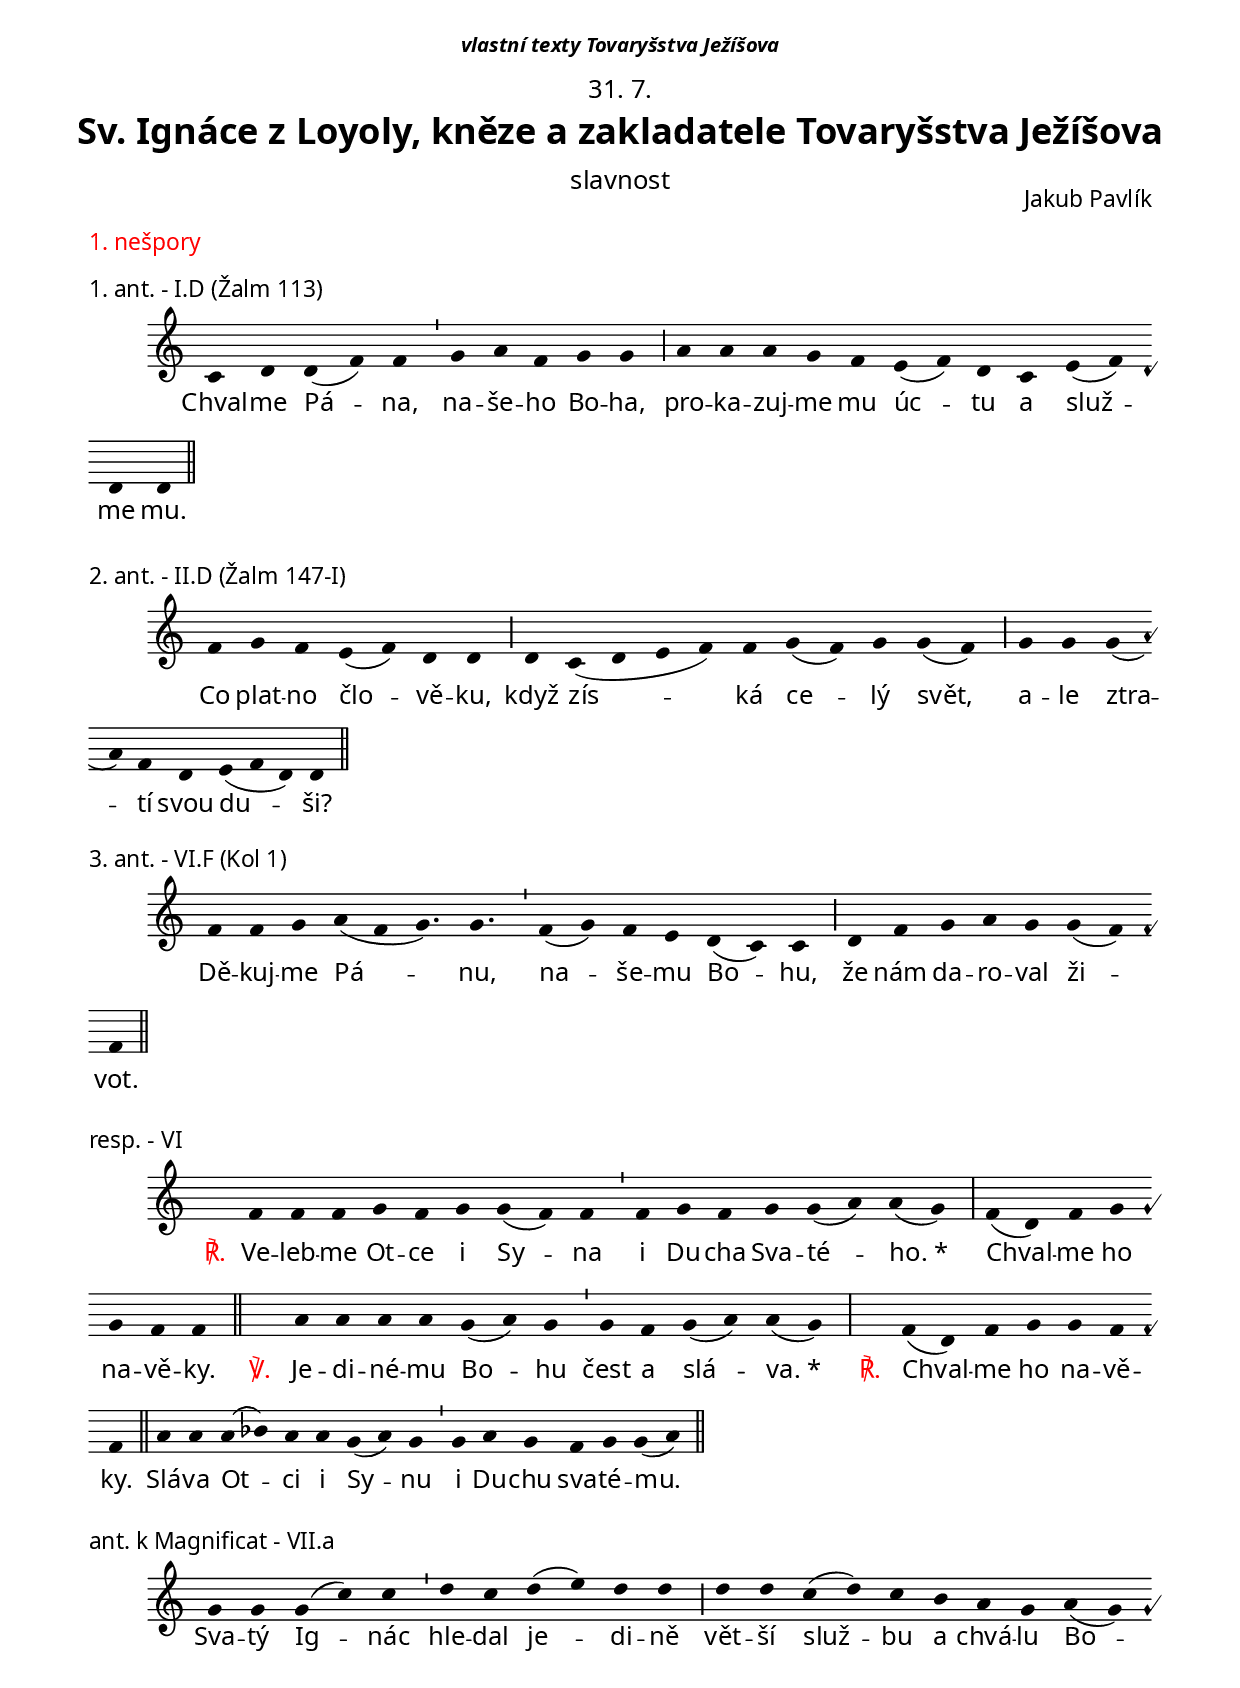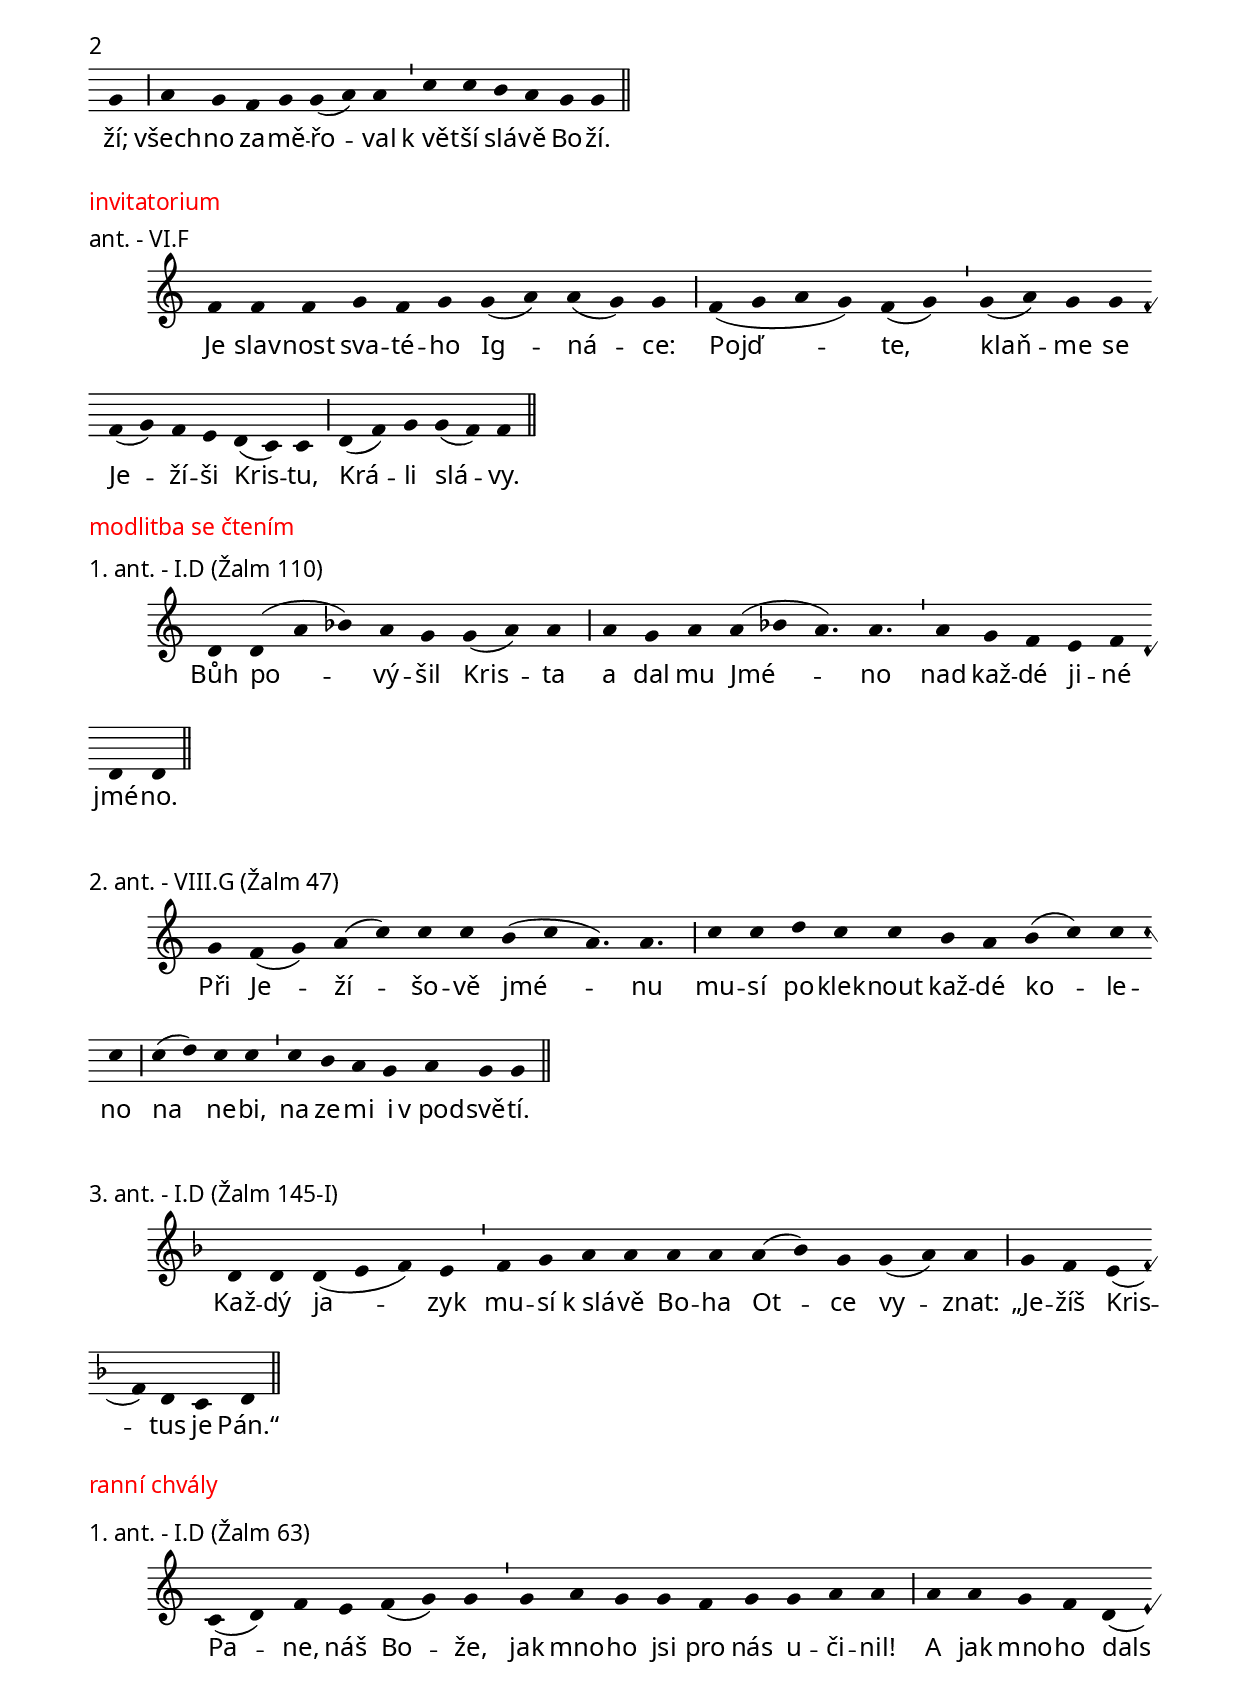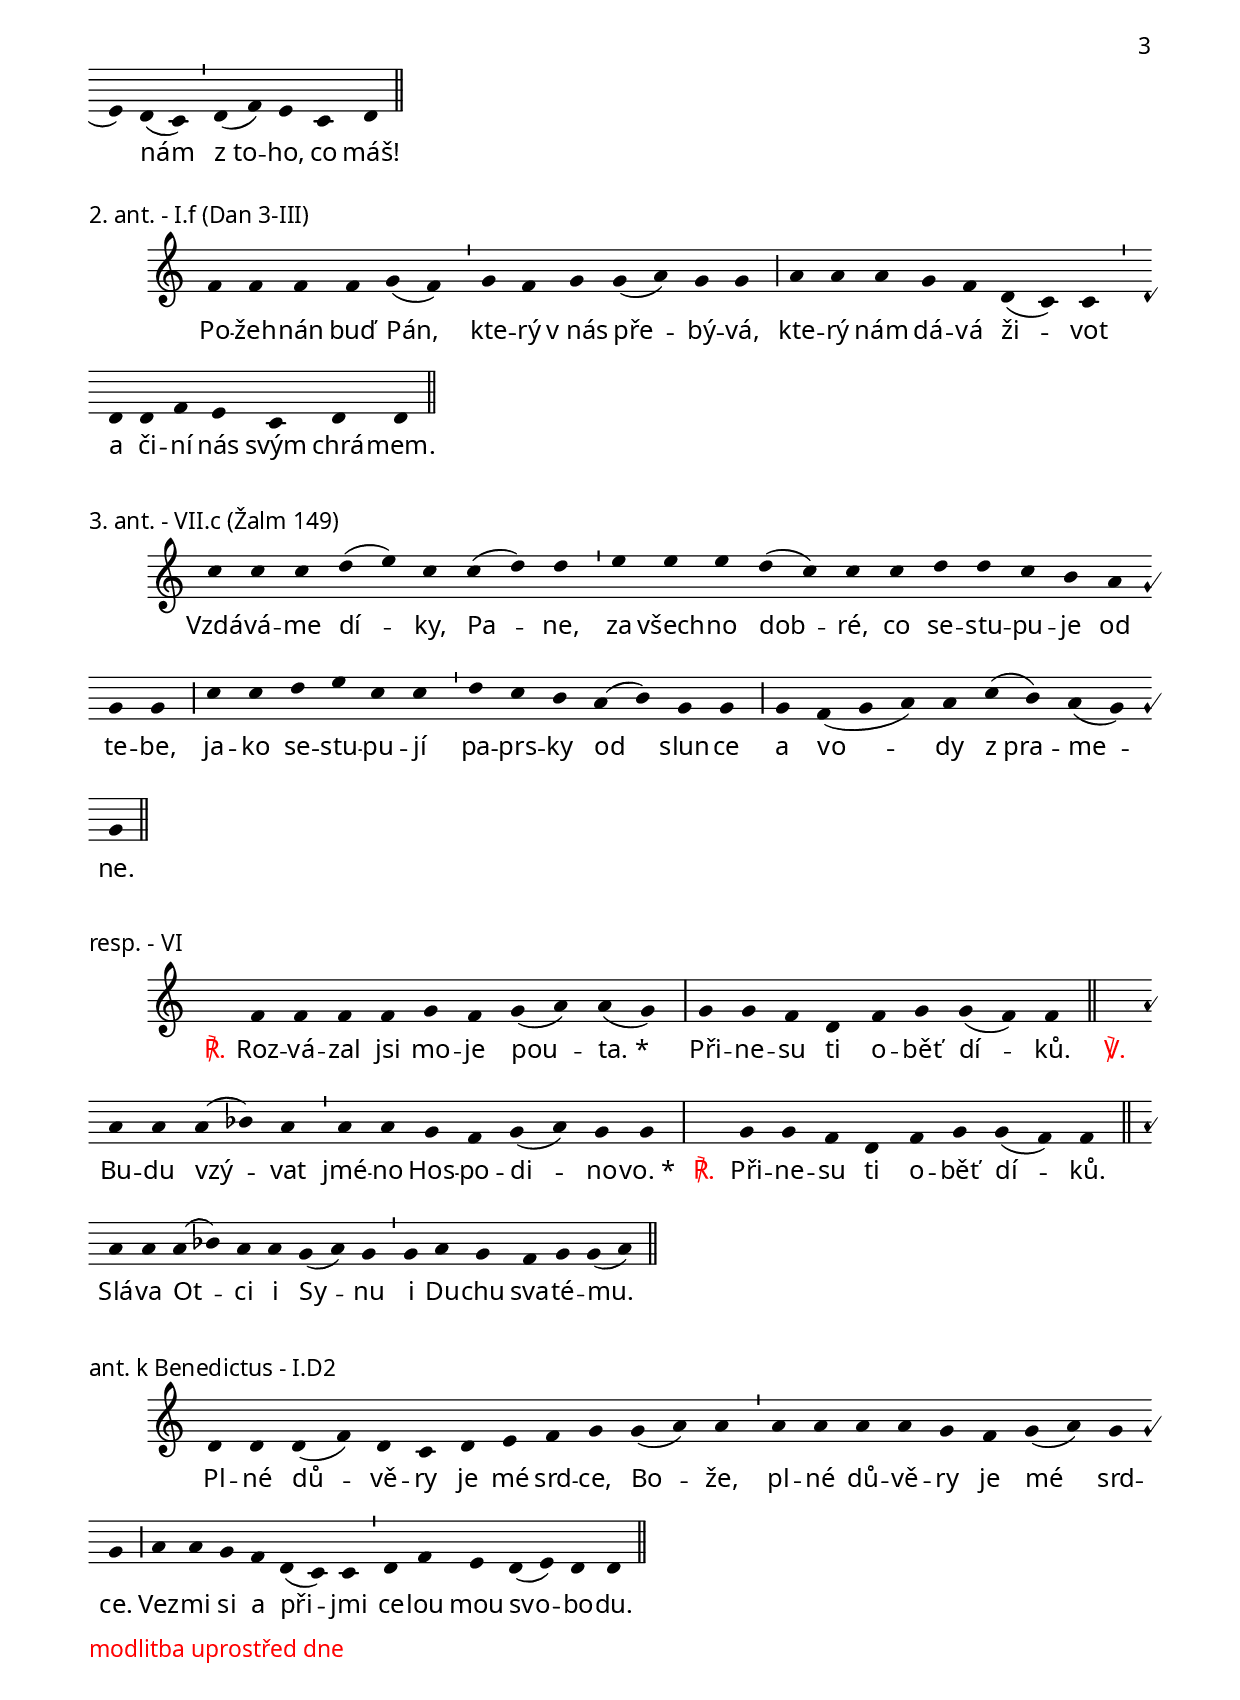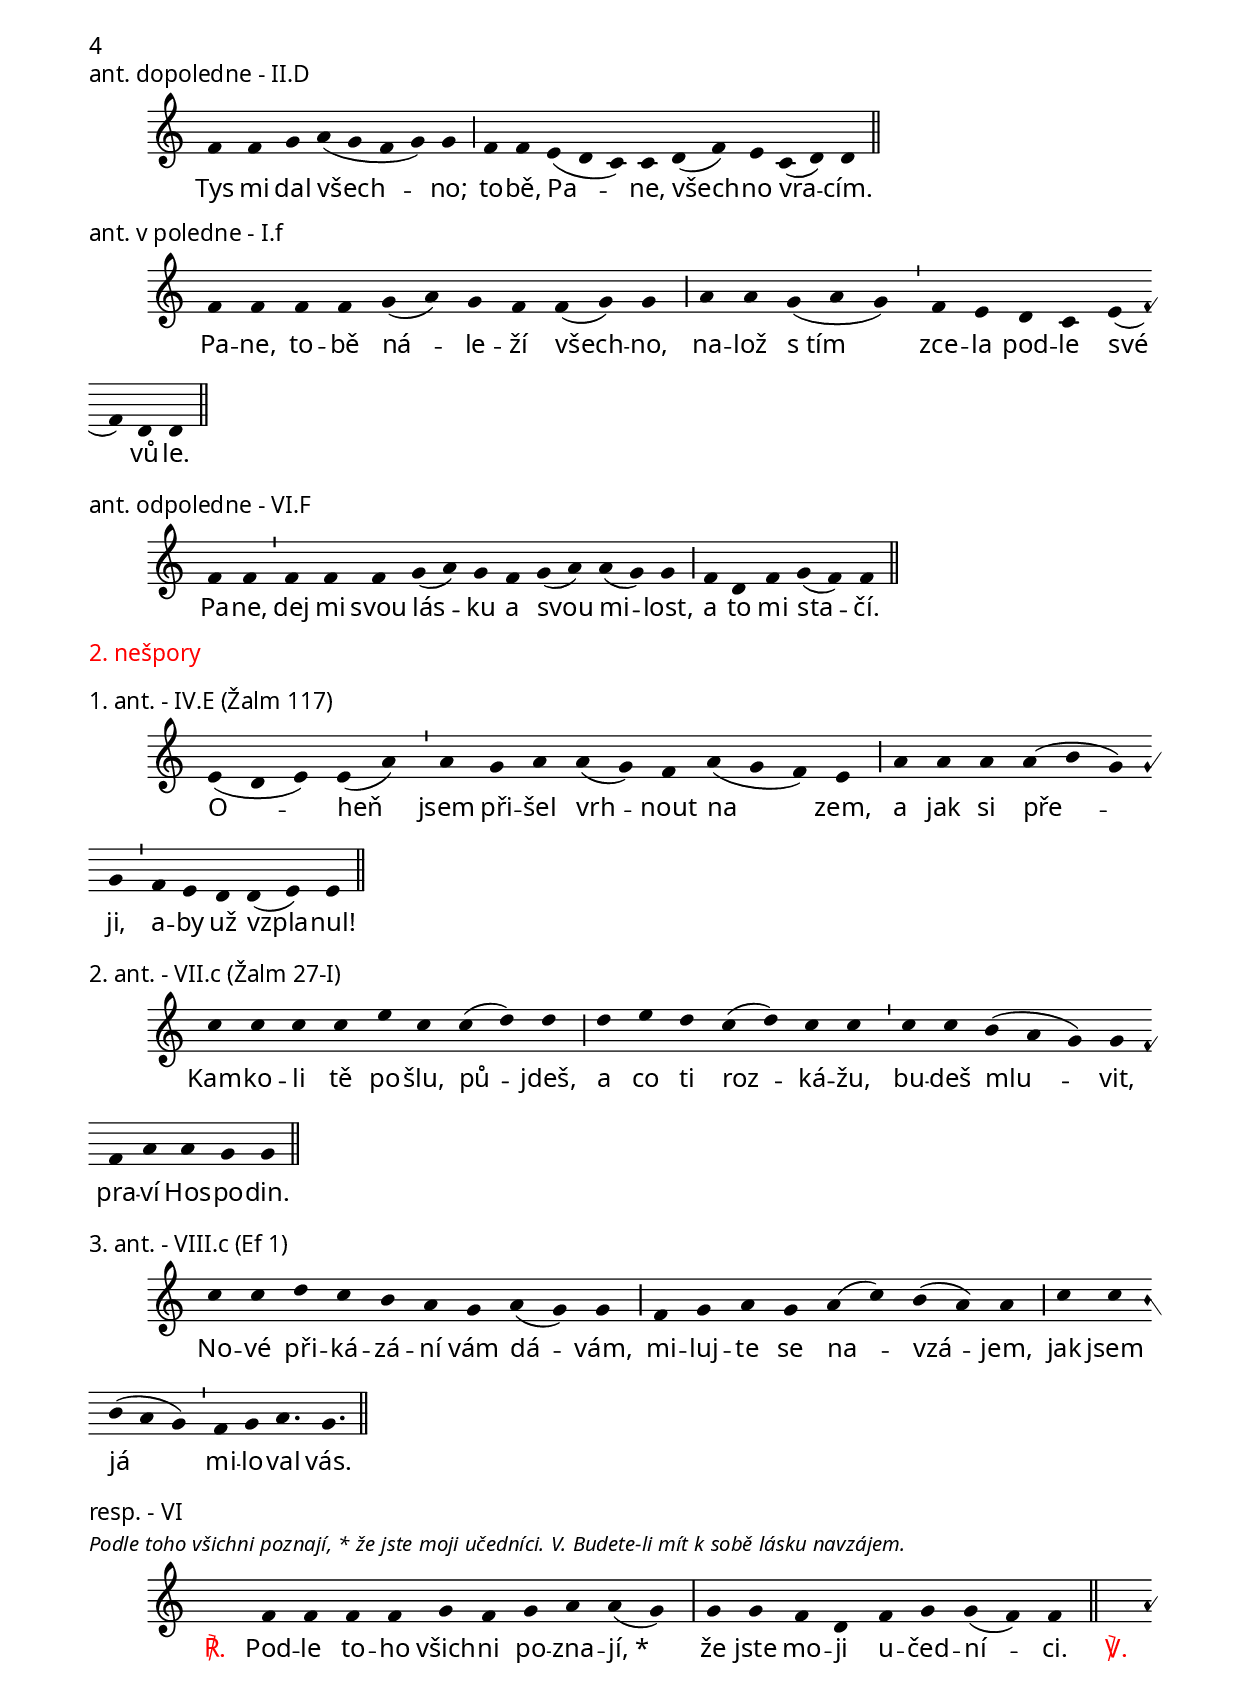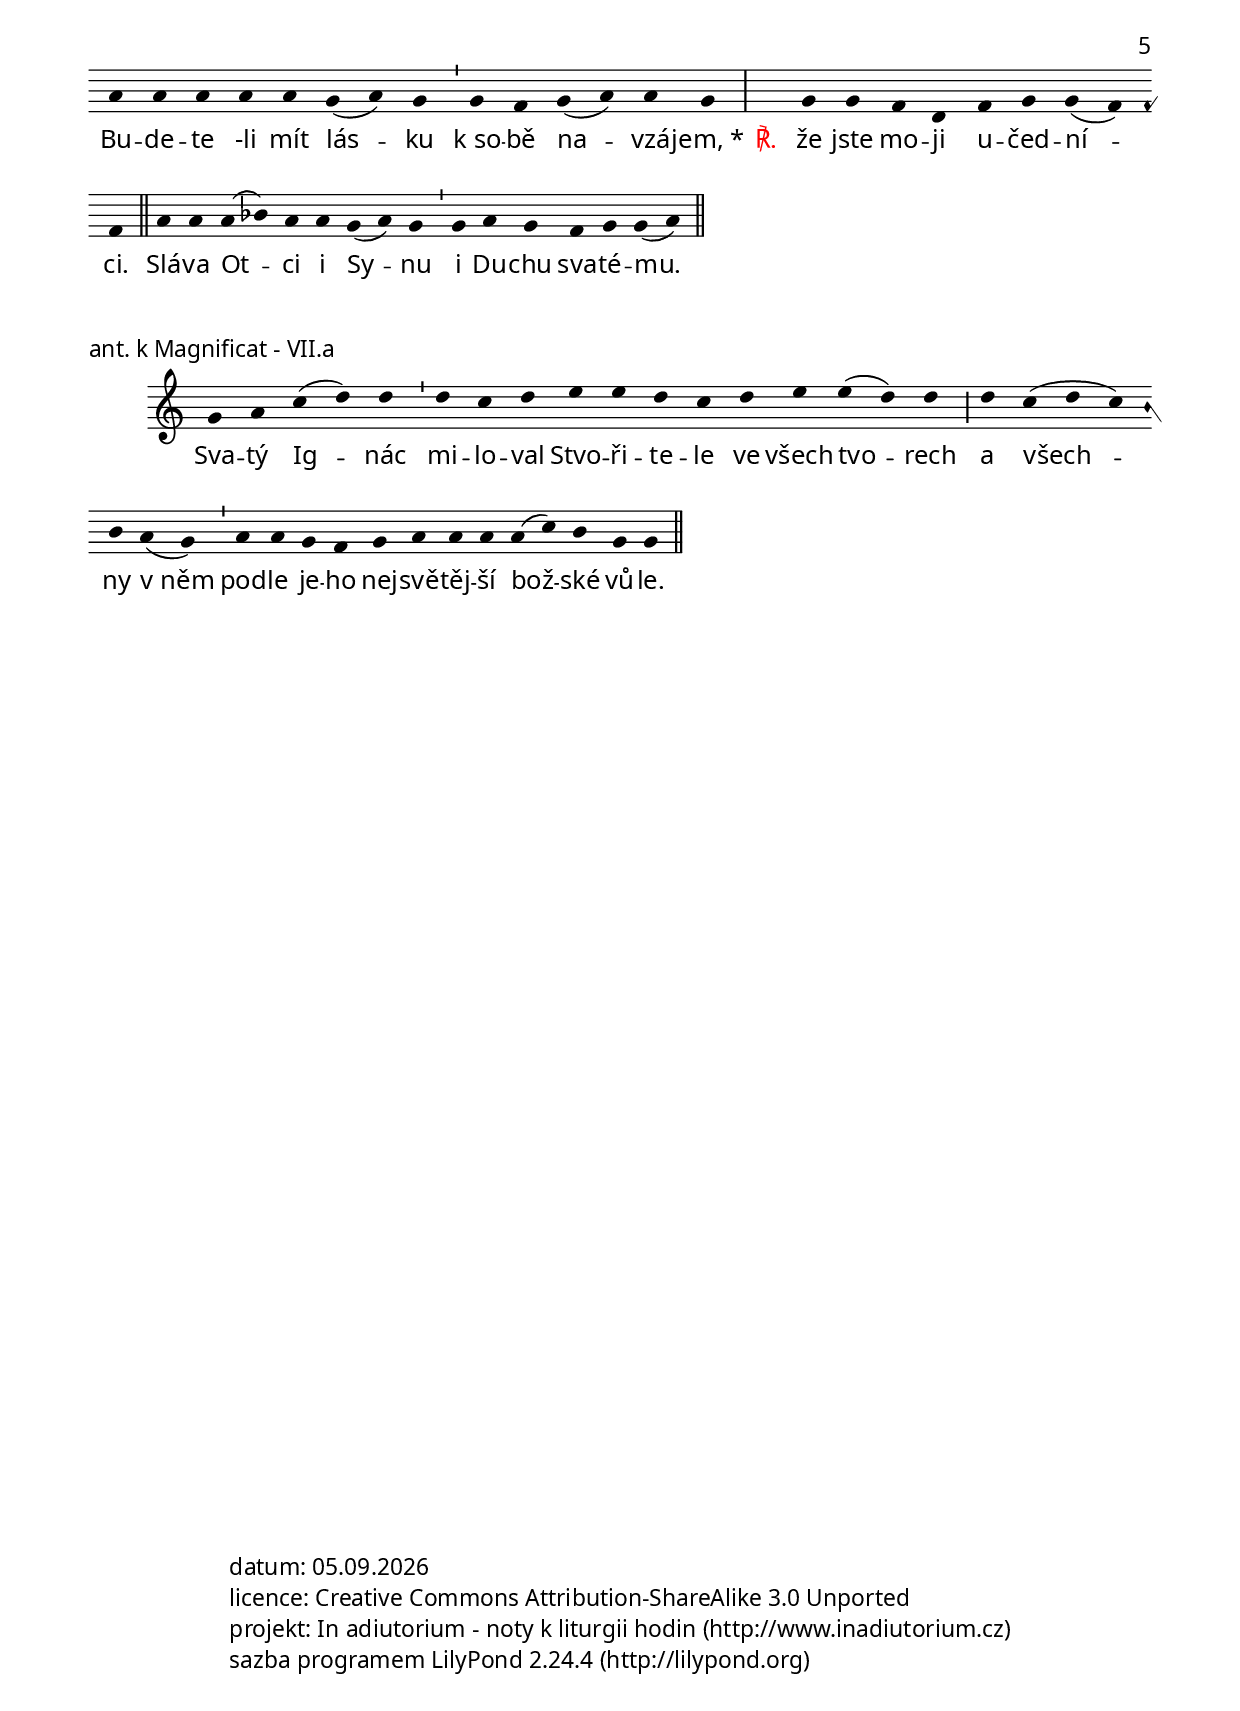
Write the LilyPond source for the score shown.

\version "2.19.80"

\include "../../spolecne.ly"
\include "../../spolecne/reholni.ly"
\include "../../dilyresponsorii.ly"

\header {
  title = \markup\titleSvatek
            "Sv. Ignáce z Loyoly, kněze a zakladatele Tovaryšstva Ježíšova"
            slavnost
            "31. 7."
            "vlastní texty Tovaryšstva Ježíšova"
  composer = "Jakub Pavlík"
}

\markup {\nadpisHodinka {"1. nešpory"}}

\score {
  \relative c' {
    \choralniRezim
    c4 d d( f) f \barMin
    g a f g g \barMaior
    a a a g f e( f) d c e( f) d d \barFinalis
  }
  \addlyrics {
    Chval -- me Pá -- na,
    na -- še -- ho Bo -- ha,
    pro -- ka -- zuj -- me mu úc -- tu a služ -- me mu.
  }
  \header {
    quid = "1. ant."
    modus = "I"
    differentia = "D"
    psalmus = "Žalm 113"
    id = "1ne-a1"
    piece = \markup\sestavTitulek
  }
}

\score {
  \relative c' {
    \choralniRezim
    f4 g f e( f) d d \barMaior
    d c( d e f) f g( f) g g( f) \barMaior
    g g g( a) f d e( f d) d \barFinalis
  }
  \addlyrics {
    Co plat -- no člo -- vě -- ku,
    když zís -- ká ce -- lý svět,
    a -- le ztra -- tí svou du -- ši?
  }
  \header {
    quid = "2. ant."
    modus = "II"
    differentia = "D"
    psalmus = "Žalm 147-I"
    fial = "sanktoral/0731ignac.ly#amag?konec=24"
    id = "1ne-a2"
    piece = \markup\sestavTitulek
  }
}

\score {
  \relative c' {
    \choralniRezim
    f4 f g a( f g4.) g \barMin
    f4( g) f e d( c) c \barMaior
    d f g a g g( f) f \barFinalis
  }
  \addlyrics {
    Dě -- kuj -- me Pá -- nu,
    na -- še -- mu Bo -- hu,
    že nám da -- ro -- val ži -- vot.
  }
  \header {
    quid = "3. ant."
    modus = "VI"
    differentia = "F"
    psalmus = "Kol 1"
    id = "1ne-a3"
    piece = \markup\sestavTitulek
  }
}

\score {
  \relative c' {
    \choralniRezim

    % R
    \neviditelna f
    f4 f f g f g g( f) f \barMin f g f g g( a) a( g) \barMax
    f( d) f g g f f \barFinalis
    % V
    \neviditelna a
    a4 a a a g( a) g \barMin g f g( a) a( g) \barMax
    % R
    \neviditelna a
    f( d) f g g f f \barFinalis
    % Slava
    \respVIdoxologie \barFinalis
  }
  \addlyrics {
    \Response Ve -- leb -- me Ot -- ce i Sy -- na i Du -- cha Sva -- té -- ho._*
    Chval -- me ho na -- vě -- ky.
    \Verse Je -- di -- né -- mu Bo -- hu čest a slá -- va._*
    \Response Chval -- me ho na -- vě -- ky.
    \textRespDoxologie
  }
  \header {
    quid = "resp."
    modus = "VI"
    id = "1ne-r"
    piece = \markup {\sestavTitulekResp}
  }
}

\score {
  \relative c'' {
    \choralniRezim
    g4 g g( c) c \barMin
    d c d( e) d d \barMaior
    d d c( d) c b a g a( g) g \barMaior
    a g f g g( a) a \barMin
    c c b a g g \barFinalis
  }
  \addlyrics {
    Sva -- tý Ig -- nác
    hle -- dal je -- di -- ně
    vět -- ší služ -- bu a chvá -- lu Bo -- ží;
    všech -- no za -- mě -- řo -- val
    k_vět -- ší slá -- vě Bo -- ží.
  }
  \header {
    quid = "ant. k Magnificat"
    modus = "VII"
    differentia = "a"
    psalmus = ""
    id = "1ne-amag"
    piece = \markup\sestavTitulekBezZalmu
  }
}

\markup {\nadpisHodinka {"invitatorium"}}

\score {
  \relative c' {
    \choralniRezim
    f4 f f g f g g( a) a( g) g \barMaior
    f( g a g) f( g) \barMin
    g( a) g g f( g) f e d( c) c \barMaior
    d( f) g g( f) f \barFinalis
  }
  \addlyrics {
    Je slav -- nost sva -- té -- ho Ig -- ná -- ce:
    Pojď -- te,
    klaň -- me se Je -- ží -- ši Kris -- tu,
    Krá -- li slá -- vy.
  }
  \header {
    quid = "ant."
    modus = "VI"
    differentia = "F"
    psalmus = ""
    id = "invit"
    piece = \markup\sestavTitulekBezZalmu
  }
}

\markup {\nadpisHodinka {"modlitba se čtením"}}

\score {
  \relative c' {
    \choralniRezim
    d4 d( a' bes) a g g( a) a \barMaior
    a g a a( bes a4.) a \barMin
    a4 g f e f d d \barFinalis
  }
  \addlyrics {
    Bůh po -- vý -- šil Kris -- ta
    a dal mu Jmé -- no
    nad kaž -- dé ji -- né jmé -- no.
  }
  \header {
    quid = "1. ant."
    modus = "I"
    differentia = "D"
    psalmus = "Žalm 110"
    id = "mc-a1"
    piece = \markup\sestavTitulek
  }
}

\score {
  \relative c'' {
    \choralniRezim
    g4 f( g) a( c) c c b( c a4.) a \barMaior
    c4 c d c c b a b( c) c c \barMaior
    c( d) c c \barMin
    c b a g a g g \barFinalis
  }
  \addlyrics {
    Při Je -- ží -- šo -- vě jmé -- nu
    mu -- sí po -- klek -- nout kaž -- dé ko -- le -- no
    na ne -- bi, na ze -- mi i v_pod -- svě -- tí.
  }
  \header {
    quid = "2. ant."
    modus = "VIII"
    differentia = "G"
    psalmus = "Žalm 47"
    fial = "antifony/tyden2_1nedele.ly#1ne-ant3?zacatek=23"
    id = "mc-a2"
    piece = \markup\sestavTitulek
  }
}

\score {
  \relative c' {
    \choralniRezim
    \key f \major
    d4 d d( e f) e \barMin
    f g a a a a a( bes) g g( a) a \barMaior
    g f e( f) d c d \barFinalis
  }
  \addlyrics {
    Kaž -- dý ja -- zyk
    mu -- sí k_slá -- vě Bo -- ha Ot -- ce vy -- znat:
    „Je -- žíš Kris -- tus je Pán.“
  }
  \header {
    quid = "3. ant."
    modus = "I"
    differentia = "D"
    psalmus = "Žalm 145-I"
    fial = "antifony/tyden1_6patek.ly#mc-ant3?jiny text"
    id = "mc-a3"
    piece = \markup\sestavTitulek
  }
}

\markup {\nadpisHodinka {"ranní chvály"}}

\score {
  \relative c' {
    \choralniRezim
    c4( d) f e f( g) g \barMin
    g a g g f g g a a \barMaior
    a a g f d( e) d( c) \barMin
    d( f) e c d \barFinalis
  }
  \addlyrics {
    Pa -- ne, náš Bo -- že,
    jak mno -- ho jsi pro nás u -- či -- nil!
    A jak mno -- ho dals nám
    z_to -- ho, co máš!
  }
  \header {
    quid = "1. ant."
    modus = "I"
    differentia = "D"
    psalmus = "Žalm 63"
    id = "rch-a1"
    piece = \markup\sestavTitulek
  }
}

\score {
  \relative c' {
    \choralniRezim
    f4 f f f g( f) \barMin
    g f g g( a) g g \barMaior
    a a a g f d( c) c \barMin
    d d f e c d d \barFinalis
  }
  \addlyrics {
    Po -- žeh -- nán buď Pán,
    kte -- rý v_nás pře -- bý -- vá,
    kte -- rý nám dá -- vá ži -- vot
    a či -- ní nás svým chrá -- mem.
  }
  \header {
    quid = "2. ant."
    modus = "I"
    differentia = "f"
    psalmus = "Dan 3-III"
    id = "rch-a2"
    piece = \markup\sestavTitulek
  }
}

\score {
  \relative c'' {
    \choralniRezim
    c4 c c d( e) c c( d) d \barMin
    e e e d( c) c c d d c b a g g \barMaior
    c c d e c c \barMin
    d c b a( b) g g \barMaior
    g f( g a) a c( b) a( g) g \barFinalis
  }
  \addlyrics {
    Vzdá -- vá -- me dí -- ky, Pa -- ne,
    za všech -- no dob -- ré, co se -- stu -- pu -- je od te -- be,
    ja -- ko se -- stu -- pu -- jí
    pa -- prs -- ky od slun -- ce
    a vo -- dy z_pra -- me -- ne.
  }
  \header {
    quid = "3. ant."
    modus = "VII"
    differentia = "c"
    psalmus = "Žalm 149"
    id = "rch-a3"
    piece = \markup\sestavTitulek
  }
}

\score {
  \relative c' {
    \choralniRezim

    % R
    \neviditelna f
    f4 f f f g f g( a) a( g) \barMax
    g g f d f g g( f) f \barFinalis
    % V
    \neviditelna a
    a4 a a( bes) a \barMin a a g f g( a) g g \barMax
    % R
    \neviditelna a
    g g f d f g g( f) f \barFinalis
    % Slava
    \respVIdoxologie \barFinalis
  }
  \addlyrics {
    \Response Roz -- vá -- zal jsi mo -- je pou -- ta._* Při -- ne -- su ti o -- běť dí -- ků.
    \Verse Bu -- du vzý -- vat jmé -- no Hos -- po -- di -- no -- vo._*
    \Response Při -- ne -- su ti o -- běť dí -- ků.
    \textRespDoxologie
  }
  \header {
    quid = "resp."
    modus = "VI"
    id = "rch-r"
    piece = \markup {\sestavTitulekResp}
  }
}

\score {
  \relative c' {
    \choralniRezim
    d4 d d( f) d c d e f g g( a) a \barMin
    a a a a g f g( a) g g \barMaior
    a a g f d( c) c \barMin
    d f e d( e) d d \barFinalis
  }
  \addlyrics {
    Pl -- né dů -- vě -- ry je mé srd -- ce, Bo -- že,
    pl -- né dů -- vě -- ry je mé srd -- ce.
    Vez -- mi si a při -- jmi
    ce -- lou mou svo -- bo -- du.
  }
  \header {
    quid = "ant. k Benedictus"
    modus = "I"
    differentia = "D2"
    psalmus = ""
    fial = "antifony/tyden4_4streda.ly#rch-ant1?zacatek"
    id = "rch-aben"
    piece = \markup\sestavTitulekBezZalmu
  }
}

\markup {\nadpisHodinka {"modlitba uprostřed dne"}}

\score {
  \relative c' {
    \choralniRezim
    f4 f g a( g f g) g \barMaior
    f f e( d c) c d( f) e c( d) d \barFinalis
  }
  \addlyrics {
    Tys mi dal všech -- no;
    to -- bě, Pa -- ne, všech -- no vra -- cím.
  }
  \header {
    quid = "ant. dopoledne"
    modus = "II"
    differentia = "D"
    psalmus = ""
    id = "tercie"
    piece = \markup\sestavTitulekBezZalmu
  }
}

\score {
  \relative c' {
    \choralniRezim
    f4 f f f g( a) g f f( g) g \barMaior
    a a g( a g) \barMin
    f e d c e( f) d d \barFinalis
  }
  \addlyrics {
    Pa -- ne, to -- bě ná -- le -- ží všech -- no,
    na -- lož s_tím
    zce -- la pod -- le své vů -- le.
  }
  \header {
    quid = "ant. v poledne"
    modus = "I"
    differentia = "f"
    psalmus = ""
    id = "sexta"
    piece = \markup\sestavTitulekBezZalmu
  }
}

\score {
  \relative c' {
    \choralniRezim
    f4 f \barMin
    f f f g( a) g f g( a) a( g) g \barMaior
    f d f g( f) f \barFinalis
  }
  \addlyrics {
    Pa -- ne,
    dej mi svou lás -- ku a svou mi -- lost,
    a to mi sta -- čí.
  }
  \header {
    quid = "ant. odpoledne"
    modus = "VI"
    differentia = "F"
    psalmus = ""
    id = "nona"
    piece = \markup\sestavTitulekBezZalmu
  }
}

\markup {\nadpisHodinka {"2. nešpory"}}

\score {
  \relative c' {
    \choralniRezim
    e4( d e) e( a) \barMin a g a a( g) f a( g f) e \barMaior
    a4 a a a( b g) g \barMin f e d d( e) e \barFinalis
  }
  \addlyrics {
    O -- heň jsem při -- šel vrh -- nout na zem,
    a jak si pře -- ji, a -- by už vzpla -- nul!
  }
  \header {
    quid = "1. ant."
    modus = "IV"
    differentia = "E"
    psalmus = "Žalm 117"
    fial = "mezidobi_nejsvsrdce.ly#1ne-amag"
    id = "2ne-a1"
    piece = \markup\sestavTitulek
  }
}

\score {
  \relative c'' {
    \choralniRezim
    c4 c c c e c c( d) d \barMaior
    d e d c( d) c c \barMin
    c c b( a g) g f a a g g \barFinalis
  }
  \addlyrics {
    Kam -- ko -- li tě po -- šlu, pů -- jdeš,
    a co ti roz -- ká -- žu,
    bu -- deš mlu -- vit, pra -- ví Hos -- po -- din.
  }
  \header {
    quid = "2. ant."
    modus = "VII"
    differentia = "c"
    psalmus = "Žalm 27-I"
    id = "2ne-a2"
    piece = \markup\sestavTitulek
  }
}

\score {
  \relative c'' {
    \choralniRezim
    c4 c d c b a g a( g) g \barMaior
    f g a g a( c) b( a) a \barMaior
    c c b( a g) \barMin
    f g a4. g \barFinalis
  }
  \addlyrics {
    No -- vé při -- ká -- zá -- ní vám dá -- vám,
    mi -- luj -- te se na -- vzá -- jem,
    jak jsem já
    mi -- lo -- val vás.
  }
  \header {
    quid = "3. ant."
    modus = "VIII"
    differentia = "c"
    psalmus = "Ef 1"
    fial = "antifony/velikonoce_nedeleC.ly#vben?zacatek"
    id = "2ne-a3"
    piece = \markup\sestavTitulek
  }
}

\score {
  \relative c' {
    \choralniRezim

    % R
    \neviditelna f
    f4 f f f g f g a a( g) \barMax
    g g f d f g g( f) f \barFinalis
    % V
    \neviditelna a
    a4 a a a a g( a) g \barMin g f g( a) a g \barMax
    % R
    \neviditelna a
    g g f d f g g( f) f \barFinalis
    % Slava
    \respVIdoxologie \barFinalis
  }
  \addlyrics {
    \Response Pod -- le to -- ho všich -- ni po -- zna -- jí,_* že jste mo -- ji u -- čed -- ní -- ci.
    \Verse Bu -- de -- te -li mít lás -- ku k_so -- bě na -- vzá -- jem,_*
    \Response že jste mo -- ji u -- čed -- ní -- ci.
    \textRespDoxologie
  }
  \header {
    % slovosled verše je opravdu divný
    textus_approbatus = "Podle toho všichni poznají, * že jste moji učedníci.
    V. Budete-li mít k sobě lásku navzájem."
    quid = "resp."
    modus = "VI"
    id = "2ne-r"
    piece = \markup {\sestavTitulekResp}
  }
}

\score {
  \relative c'' {
    \choralniRezim
    g4 a c( d) d \barMin
    d c d e e d c d e e( d) d \barMaior
    d c( d c) b a( g) \barMin
    a a g f g a a a a( c) b g g \barFinalis
  }
  \addlyrics {
    Sva -- tý Ig -- nác
    mi -- lo -- val Stvo -- ři -- te -- le ve všech tvo -- rech
    a všech -- ny v_něm
    pod -- le je -- ho nej -- svě -- těj -- ší bož -- ské vů -- le.
  }
  \header {
    quid = "ant. k Magnificat"
    modus = "VII"
    differentia = "a"
    psalmus = ""
    id = "2ne-amag"
    piece = \markup\sestavTitulekBezZalmu
  }
}
